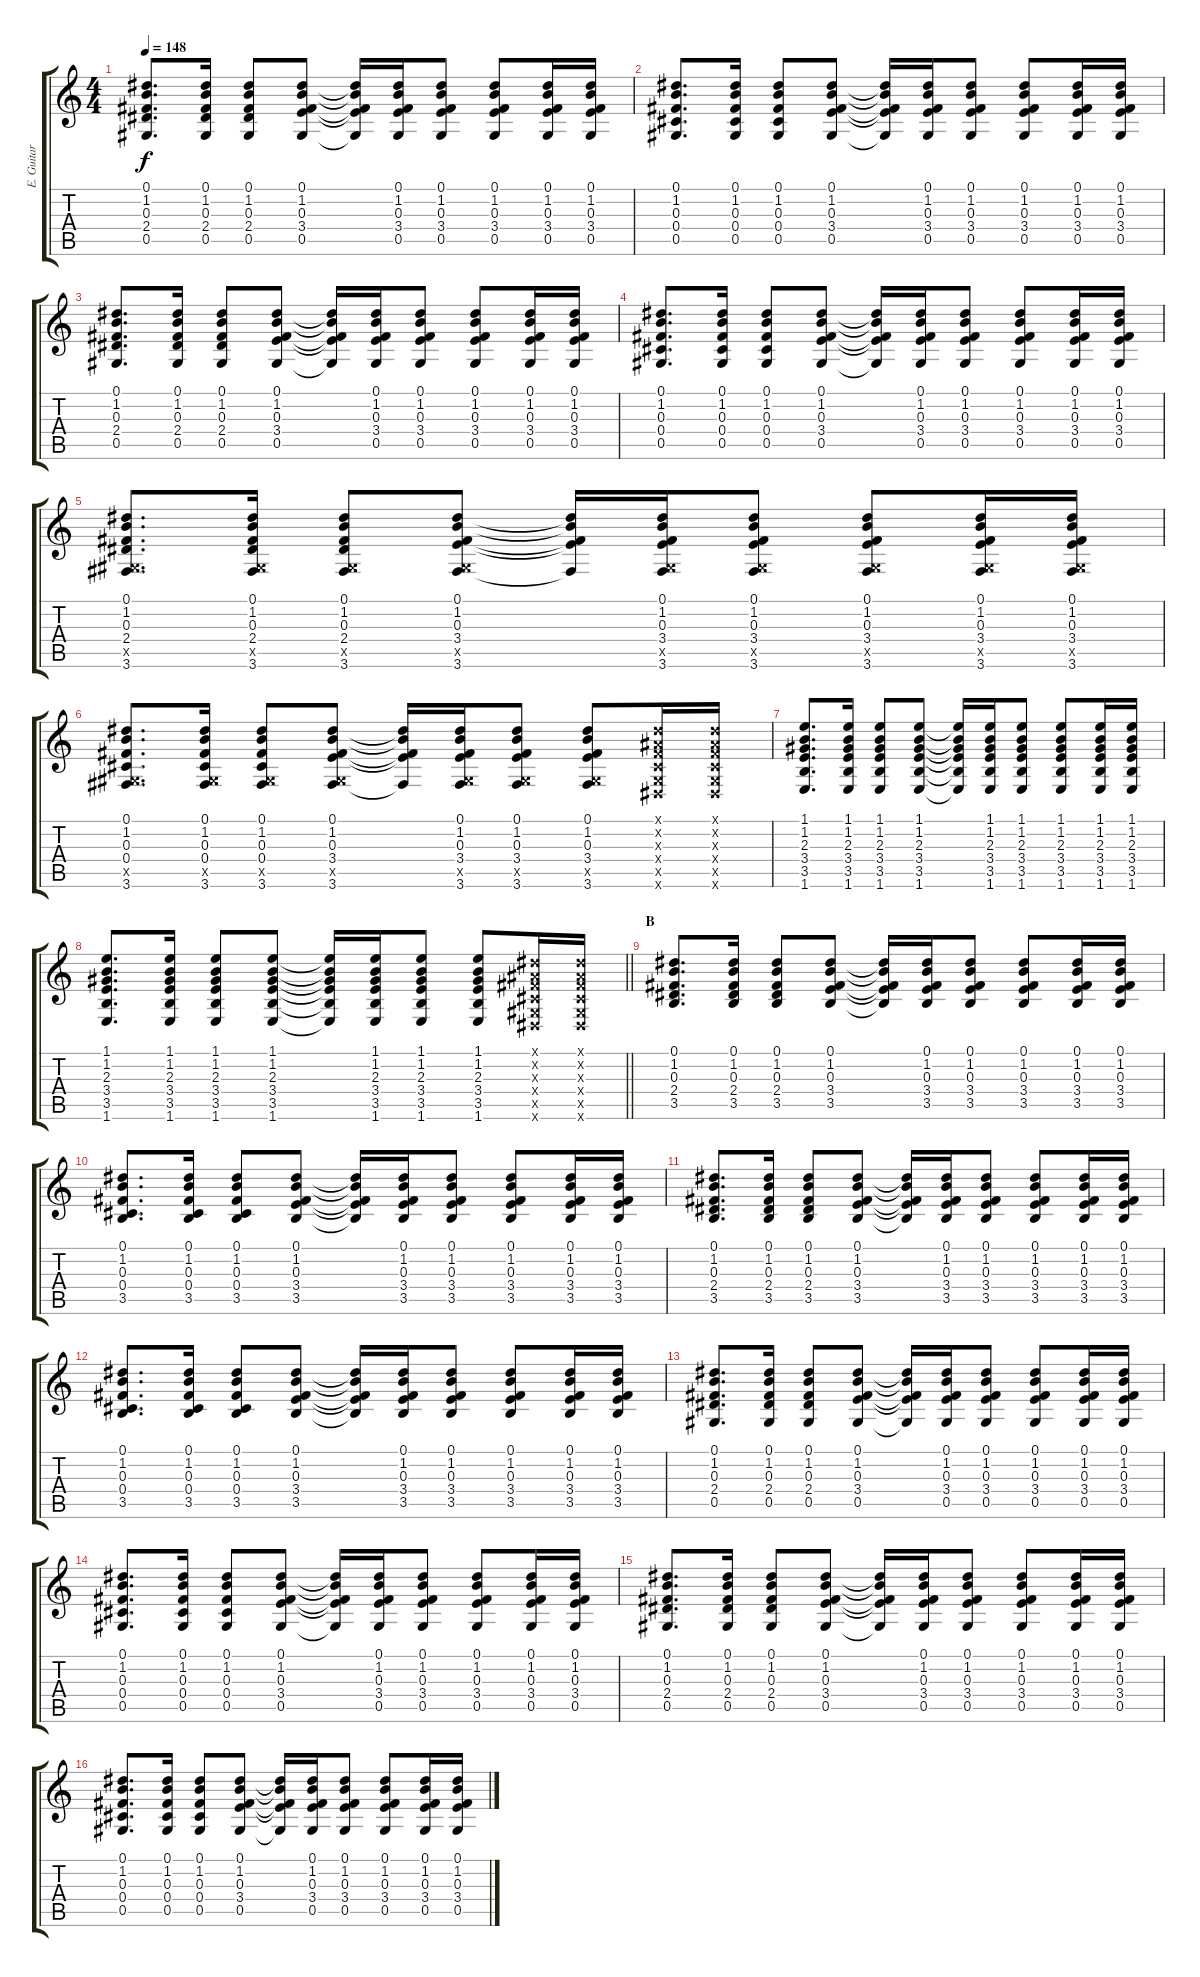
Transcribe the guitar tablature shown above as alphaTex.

\track ("E. Guitar III (L. Channel)" "E. Guitar ") {instrument overdrivenguitar}
\staff {score tabs}
\tuning (Eb4 Bb3 Gb3 Db3 Ab2 Eb2) {hide}
\ts (4 4)
\tempo 148
\clef g2
\ks c
(0.1 1.2 0.3 2.4 0.5).8{d dy f} (0.1 1.2 0.3 2.4 0.5).16 (0.1 1.2 0.3 2.4 0.5).8 (0.1 1.2 0.3 3.4 0.5).8 (0.1{t} 1.2{t} 0.3{t} 3.4{t} 0.5{t}).16 (0.1 1.2 0.3 3.4 0.5).16 (0.1 1.2 0.3 3.4 0.5).8 (0.1 1.2 0.3 3.4 0.5).8 (0.1 1.2 0.3 3.4 0.5).16 (0.1 1.2 0.3 3.4 0.5).16 |
(0.1 1.2 0.3 0.4 0.5).8{d} (0.1 1.2 0.3 0.4 0.5).16 (0.1 1.2 0.3 0.4 0.5).8 (0.1 1.2 0.3 3.4 0.5).8 (0.1{t} 1.2{t} 0.3{t} 3.4{t} 0.5{t}).16 (0.1 1.2 0.3 3.4 0.5).16 (0.1 1.2 0.3 3.4 0.5).8 (0.1 1.2 0.3 3.4 0.5).8 (0.1 1.2 0.3 3.4 0.5).16 (0.1 1.2 0.3 3.4 0.5).16 |
(0.1 1.2 0.3 2.4 0.5).8{d} (0.1 1.2 0.3 2.4 0.5).16 (0.1 1.2 0.3 2.4 0.5).8 (0.1 1.2 0.3 3.4 0.5).8 (0.1{t} 1.2{t} 0.3{t} 3.4{t} 0.5{t}).16 (0.1 1.2 0.3 3.4 0.5).16 (0.1 1.2 0.3 3.4 0.5).8 (0.1 1.2 0.3 3.4 0.5).8 (0.1 1.2 0.3 3.4 0.5).16 (0.1 1.2 0.3 3.4 0.5).16 |
(0.1 1.2 0.3 0.4 0.5).8{d} (0.1 1.2 0.3 0.4 0.5).16 (0.1 1.2 0.3 0.4 0.5).8 (0.1 1.2 0.3 3.4 0.5).8 (0.1{t} 1.2{t} 0.3{t} 3.4{t} 0.5{t}).16 (0.1 1.2 0.3 3.4 0.5).16 (0.1 1.2 0.3 3.4 0.5).8 (0.1 1.2 0.3 3.4 0.5).8 (0.1 1.2 0.3 3.4 0.5).16 (0.1 1.2 0.3 3.4 0.5).16 |
(0.1 1.2 0.3 2.4 0.5{x} 3.6).8{d} (0.1 1.2 0.3 2.4 0.5{x} 3.6).16 (0.1 1.2 0.3 2.4 0.5{x} 3.6).8 (0.1 1.2 0.3 3.4 0.5{x} 3.6).8 (0.1{t} 1.2{t} 0.3{t} 3.4{t} 3.6{t}).16 (0.1 1.2 0.3 3.4 0.5{x} 3.6).16 (0.1 1.2 0.3 3.4 0.5{x} 3.6).8 (0.1 1.2 0.3 3.4 0.5{x} 3.6).8 (0.1 1.2 0.3 3.4 0.5{x} 3.6).16 (0.1 1.2 0.3 3.4 0.5{x} 3.6).16 |
(0.1 1.2 0.3 0.4 0.5{x} 3.6).8{d} (0.1 1.2 0.3 0.4 0.5{x} 3.6).16 (0.1 1.2 0.3 0.4 0.5{x} 3.6).8 (0.1 1.2 0.3 3.4 0.5{x} 3.6).8 (0.1{t} 1.2{t} 0.3{t} 3.4{t} 3.6{t}).16 (0.1 1.2 0.3 3.4 0.5{x} 3.6).16 (0.1 1.2 0.3 3.4 0.5{x} 3.6).8 (0.1 1.2 0.3 3.4 0.5{x} 3.6).8 (0.1{x} 0.2{x} 0.3{x} 0.4{x} 0.5{x} 0.6{x}).16 (0.1{x} 0.2{x} 0.3{x} 0.4{x} 0.5{x} 0.6{x}).16 |
(1.1 1.2 2.3 3.4 3.5 1.6).8{d} (1.1 1.2 2.3 3.4 3.5 1.6).16 (1.1 1.2 2.3 3.4 3.5 1.6).8 (1.1 1.2 2.3 3.4 3.5 1.6).8 (1.1{t} 1.2{t} 2.3{t} 3.4{t} 3.5{t} 1.6{t}).16 (1.1 1.2 2.3 3.4 3.5 1.6).16 (1.1 1.2 2.3 3.4 3.5 1.6).8 (1.1 1.2 2.3 3.4 3.5 1.6).8 (1.1 1.2 2.3 3.4 3.5 1.6).16 (1.1 1.2 2.3 3.4 3.5 1.6).16 |
\barLineRight lightlight
(1.1 1.2 2.3 3.4 3.5 1.6).8{d} (1.1 1.2 2.3 3.4 3.5 1.6).16 (1.1 1.2 2.3 3.4 3.5 1.6).8 (1.1 1.2 2.3 3.4 3.5 1.6).8 (1.1{t} 1.2{t} 2.3{t} 3.4{t} 3.5{t} 1.6{t}).16 (1.1 1.2 2.3 3.4 3.5 1.6).16 (1.1 1.2 2.3 3.4 3.5 1.6).8 (1.1 1.2 2.3 3.4 3.5 1.6).8 (0.1{x} 0.2{x} 0.3{x} 0.4{x} 0.5{x} 0.6{x}).16 (0.1{x} 0.2{x} 0.3{x} 0.4{x} 0.5{x} 0.6{x}).16 |
\section ("" "B")
(0.1 1.2 0.3 2.4 3.5).8{d} (0.1 1.2 0.3 2.4 3.5).16 (0.1 1.2 0.3 2.4 3.5).8 (0.1 1.2 0.3 3.4 3.5).8 (0.1{t} 1.2{t} 0.3{t} 3.4{t} 3.5{t}).16 (0.1 1.2 0.3 3.4 3.5).16 (0.1 1.2 0.3 3.4 3.5).8 (0.1 1.2 0.3 3.4 3.5).8 (0.1 1.2 0.3 3.4 3.5).16 (0.1 1.2 0.3 3.4 3.5).16 |
(0.1 1.2 0.3 0.4 3.5).8{d} (0.1 1.2 0.3 0.4 3.5).16 (0.1 1.2 0.3 0.4 3.5).8 (0.1 1.2 0.3 3.4 3.5).8 (0.1{t} 1.2{t} 0.3{t} 3.4{t} 3.5{t}).16 (0.1 1.2 0.3 3.4 3.5).16 (0.1 1.2 0.3 3.4 3.5).8 (0.1 1.2 0.3 3.4 3.5).8 (0.1 1.2 0.3 3.4 3.5).16 (0.1 1.2 0.3 3.4 3.5).16 |
(0.1 1.2 0.3 2.4 3.5).8{d} (0.1 1.2 0.3 2.4 3.5).16 (0.1 1.2 0.3 2.4 3.5).8 (0.1 1.2 0.3 3.4 3.5).8 (0.1{t} 1.2{t} 0.3{t} 3.4{t} 3.5{t}).16 (0.1 1.2 0.3 3.4 3.5).16 (0.1 1.2 0.3 3.4 3.5).8 (0.1 1.2 0.3 3.4 3.5).8 (0.1 1.2 0.3 3.4 3.5).16 (0.1 1.2 0.3 3.4 3.5).16 |
(0.1 1.2 0.3 0.4 3.5).8{d} (0.1 1.2 0.3 0.4 3.5).16 (0.1 1.2 0.3 0.4 3.5).8 (0.1 1.2 0.3 3.4 3.5).8 (0.1{t} 1.2{t} 0.3{t} 3.4{t} 3.5{t}).16 (0.1 1.2 0.3 3.4 3.5).16 (0.1 1.2 0.3 3.4 3.5).8 (0.1 1.2 0.3 3.4 3.5).8 (0.1 1.2 0.3 3.4 3.5).16 (0.1 1.2 0.3 3.4 3.5).16 |
(0.1 1.2 0.3 2.4 0.5).8{d} (0.1 1.2 0.3 2.4 0.5).16 (0.1 1.2 0.3 2.4 0.5).8 (0.1 1.2 0.3 3.4 0.5).8 (0.1{t} 1.2{t} 0.3{t} 3.4{t} 0.5{t}).16 (0.1 1.2 0.3 3.4 0.5).16 (0.1 1.2 0.3 3.4 0.5).8 (0.1 1.2 0.3 3.4 0.5).8 (0.1 1.2 0.3 3.4 0.5).16 (0.1 1.2 0.3 3.4 0.5).16 |
(0.1 1.2 0.3 0.4 0.5).8{d} (0.1 1.2 0.3 0.4 0.5).16 (0.1 1.2 0.3 0.4 0.5).8 (0.1 1.2 0.3 3.4 0.5).8 (0.1{t} 1.2{t} 0.3{t} 3.4{t} 0.5{t}).16 (0.1 1.2 0.3 3.4 0.5).16 (0.1 1.2 0.3 3.4 0.5).8 (0.1 1.2 0.3 3.4 0.5).8 (0.1 1.2 0.3 3.4 0.5).16 (0.1 1.2 0.3 3.4 0.5).16 |
(0.1 1.2 0.3 2.4 0.5).8{d} (0.1 1.2 0.3 2.4 0.5).16 (0.1 1.2 0.3 2.4 0.5).8 (0.1 1.2 0.3 3.4 0.5).8 (0.1{t} 1.2{t} 0.3{t} 3.4{t} 0.5{t}).16 (0.1 1.2 0.3 3.4 0.5).16 (0.1 1.2 0.3 3.4 0.5).8 (0.1 1.2 0.3 3.4 0.5).8 (0.1 1.2 0.3 3.4 0.5).16 (0.1 1.2 0.3 3.4 0.5).16 |
(0.1 1.2 0.3 0.4 0.5).8{d} (0.1 1.2 0.3 0.4 0.5).16 (0.1 1.2 0.3 0.4 0.5).8 (0.1 1.2 0.3 3.4 0.5).8 (0.1{t} 1.2{t} 0.3{t} 3.4{t} 0.5{t}).16 (0.1 1.2 0.3 3.4 0.5).16 (0.1 1.2 0.3 3.4 0.5).8 (0.1 1.2 0.3 3.4 0.5).8 (0.1 1.2 0.3 3.4 0.5).16 (0.1 1.2 0.3 3.4 0.5).16
